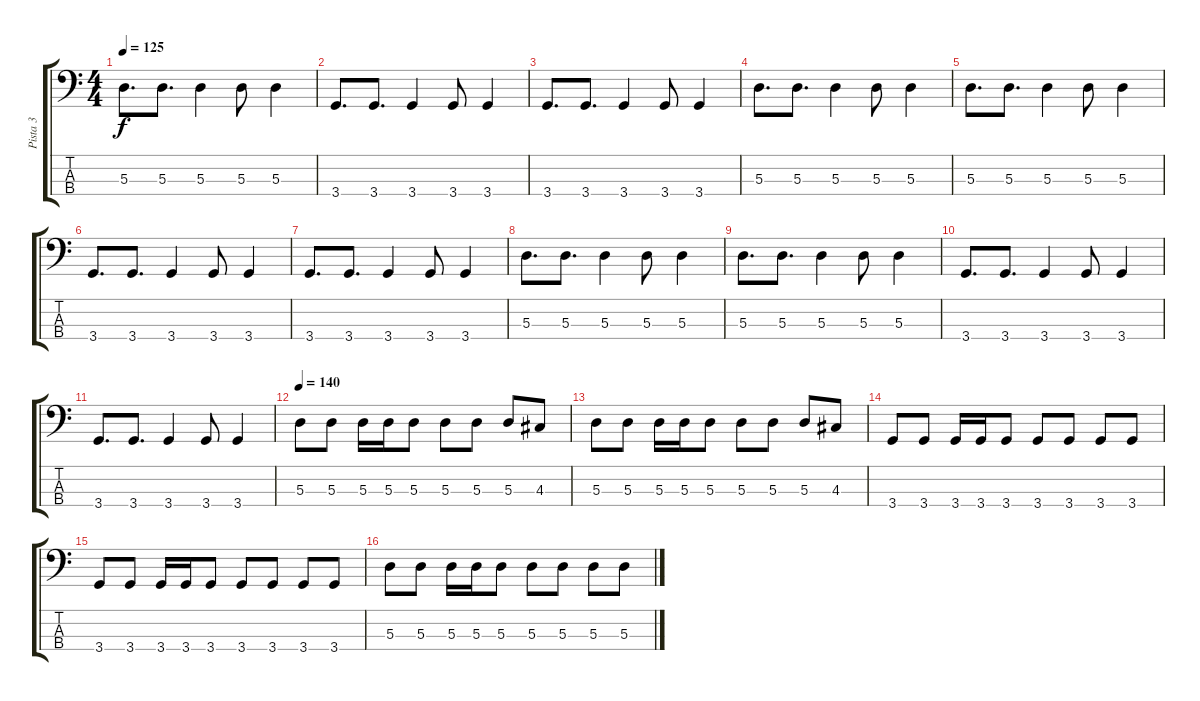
\track ("Pista 3" "Pista 3") {instrument electricbassfinger}
\staff {score tabs}
\tuning (G2 D2 A1 E1) {hide}
\ts (4 4)
\tempo 125
\clef f4
\ks c
5.3.8{d dy f} 5.3.8{d} 5.3.4 5.3.8 5.3.4 |
3.4.8{d} 3.4.8{d} 3.4.4 3.4.8 3.4.4 |
3.4.8{d} 3.4.8{d} 3.4.4 3.4.8 3.4.4 |
5.3.8{d} 5.3.8{d} 5.3.4 5.3.8 5.3.4 |
5.3.8{d} 5.3.8{d} 5.3.4 5.3.8 5.3.4 |
3.4.8{d} 3.4.8{d} 3.4.4 3.4.8 3.4.4 |
3.4.8{d} 3.4.8{d} 3.4.4 3.4.8 3.4.4 |
5.3.8{d} 5.3.8{d} 5.3.4 5.3.8 5.3.4 |
5.3.8{d} 5.3.8{d} 5.3.4 5.3.8 5.3.4 |
3.4.8{d} 3.4.8{d} 3.4.4 3.4.8 3.4.4 |
3.4.8{d} 3.4.8{d} 3.4.4 3.4.8 3.4.4 |
\tempo 140
5.3.8 5.3.8 5.3.16 5.3.16 5.3.8 5.3.8 5.3.8 5.3.8 4.3.8 |
5.3.8 5.3.8 5.3.16 5.3.16 5.3.8 5.3.8 5.3.8 5.3.8 4.3.8 |
3.4.8 3.4.8 3.4.16 3.4.16 3.4.8 3.4.8 3.4.8 3.4.8 3.4.8 |
3.4.8 3.4.8 3.4.16 3.4.16 3.4.8 3.4.8 3.4.8 3.4.8 3.4.8 |
5.3.8 5.3.8 5.3.16 5.3.16 5.3.8 5.3.8 5.3.8 5.3.8 5.3.8
